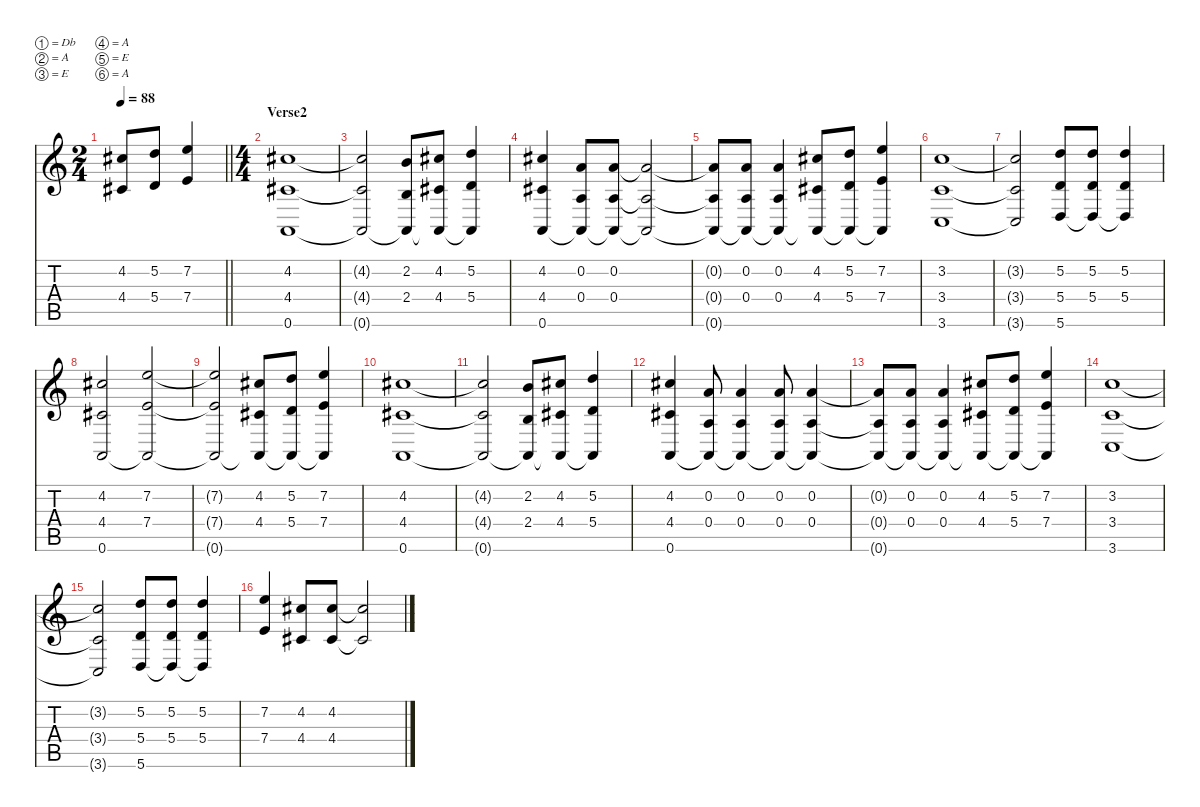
\defaultSystemsLayout 4
\hideDynamics
\bracketExtendMode nobrackets
\singleTrackTrackNamePolicy hidden
\multiTrackTrackNamePolicy hidden
\firstSystemTrackNameMode fullname
\otherSystemsTrackNameOrientation horizontal
\track ("Lead" "dist.guit.") {instrument distortionguitar}
\staff {score tabs}
\tuning (Db4 A3 E3 A2 E2 A1)
\ts (2 4)
\beaming (8 2 2)
\tempo 88
\clef g2
\barLineRight lightlight
\ks c
(4.2{acc #} 4.4{acc #}).8{dy f beam Up} (5.2 5.4).8{beam Up} (7.2 7.4).4{beam Up} |
\ts (4 4)
\beaming (8 2 2 2 2)
\section ("" "Verse2")
(4.2{acc #} 4.4{acc #} 0.6).1{beam Up} |
(4.2{t acc #} 4.4{t acc #} 0.6{t}).2{beam Up} (2.2 2.4 0.6{t}).8{beam Up} (4.2{acc #} 4.4{acc #} 0.6{t}).8{beam Up} (5.2 5.4 0.6{t}).4{beam Up} |
(4.2{acc #} 4.4{acc #} 0.6).4{beam Up} (0.2 0.4 0.6{t}).8{beam Up} (0.2 0.4 0.6{t}).8{beam Up} (0.2{t} 0.4{t} 0.6{t}).2{beam Up} |
(0.2{t} 0.4{t} 0.6{t}).8{beam Up} (0.2 0.4 0.6{t}).8{beam Up} (0.2 0.4 0.6{t}).4{beam Up} (4.2{acc #} 4.4{acc #} 0.6{t}).8{beam Up} (5.2 5.4 0.6{t}).8{beam Up} (7.2 7.4 0.6{t}).4{beam Up} |
(3.2 3.4 3.6).1{beam Up} |
(3.2{t} 3.4{t} 3.6{t}).2{beam Up} (5.2 5.4 5.6).8{beam Up} (5.2 5.4 5.6{t}).8{beam Up} (5.2 5.4 5.6{t}).4{beam Up} |
(4.2{acc #} 4.4{acc #} 0.6).2{beam Up} (7.2 7.4 0.6{t}).2{beam Up} |
(7.2{t} 7.4{t} 0.6{t}).2{beam Up} (4.2{acc #} 4.4{acc #} 0.6{t}).8{beam Up} (5.2 5.4 0.6{t}).8{beam Up} (7.2 7.4 0.6{t}).4{beam Up} |
(4.2{acc #} 4.4{acc #} 0.6).1{beam Up} |
(4.2{t acc #} 4.4{t acc #} 0.6{t}).2{beam Up} (2.2 2.4 0.6{t}).8{beam Up} (4.2{acc #} 4.4{acc #} 0.6{t}).8{beam Up} (5.2 5.4 0.6{t}).4{beam Up} |
(4.2{acc #} 4.4{acc #} 0.6).4{beam Up} (0.2 0.4 0.6{t}).8{beam Up} (0.2 0.4 0.6{t}).4{beam Up} (0.2 0.4 0.6{t}).8{beam Up} (0.2 0.4 0.6{t}).4{beam Up} |
(0.2{t} 0.4{t} 0.6{t}).8{beam Up} (0.2 0.4 0.6{t}).8{beam Up} (0.2 0.4 0.6{t}).4{beam Up} (4.2{acc #} 4.4{acc #} 0.6{t}).8{beam Up} (5.2 5.4 0.6{t}).8{beam Up} (7.2 7.4 0.6{t}).4{beam Up} |
(3.2 3.4 3.6).1{beam Up} |
(3.2{t} 3.4{t} 3.6{t}).2{beam Up} (5.2 5.4 5.6).8{beam Up} (5.2 5.4 5.6{t}).8{beam Up} (5.2 5.4 5.6{t}).4{beam Up} |
(7.2 7.4).4{beam Up} (4.2{acc #} 4.4{acc #}).8{beam Up} (4.2{acc #} 4.4{acc #}).8{beam Up} (4.2{t acc #} 4.4{t acc #}).2{beam Up}
